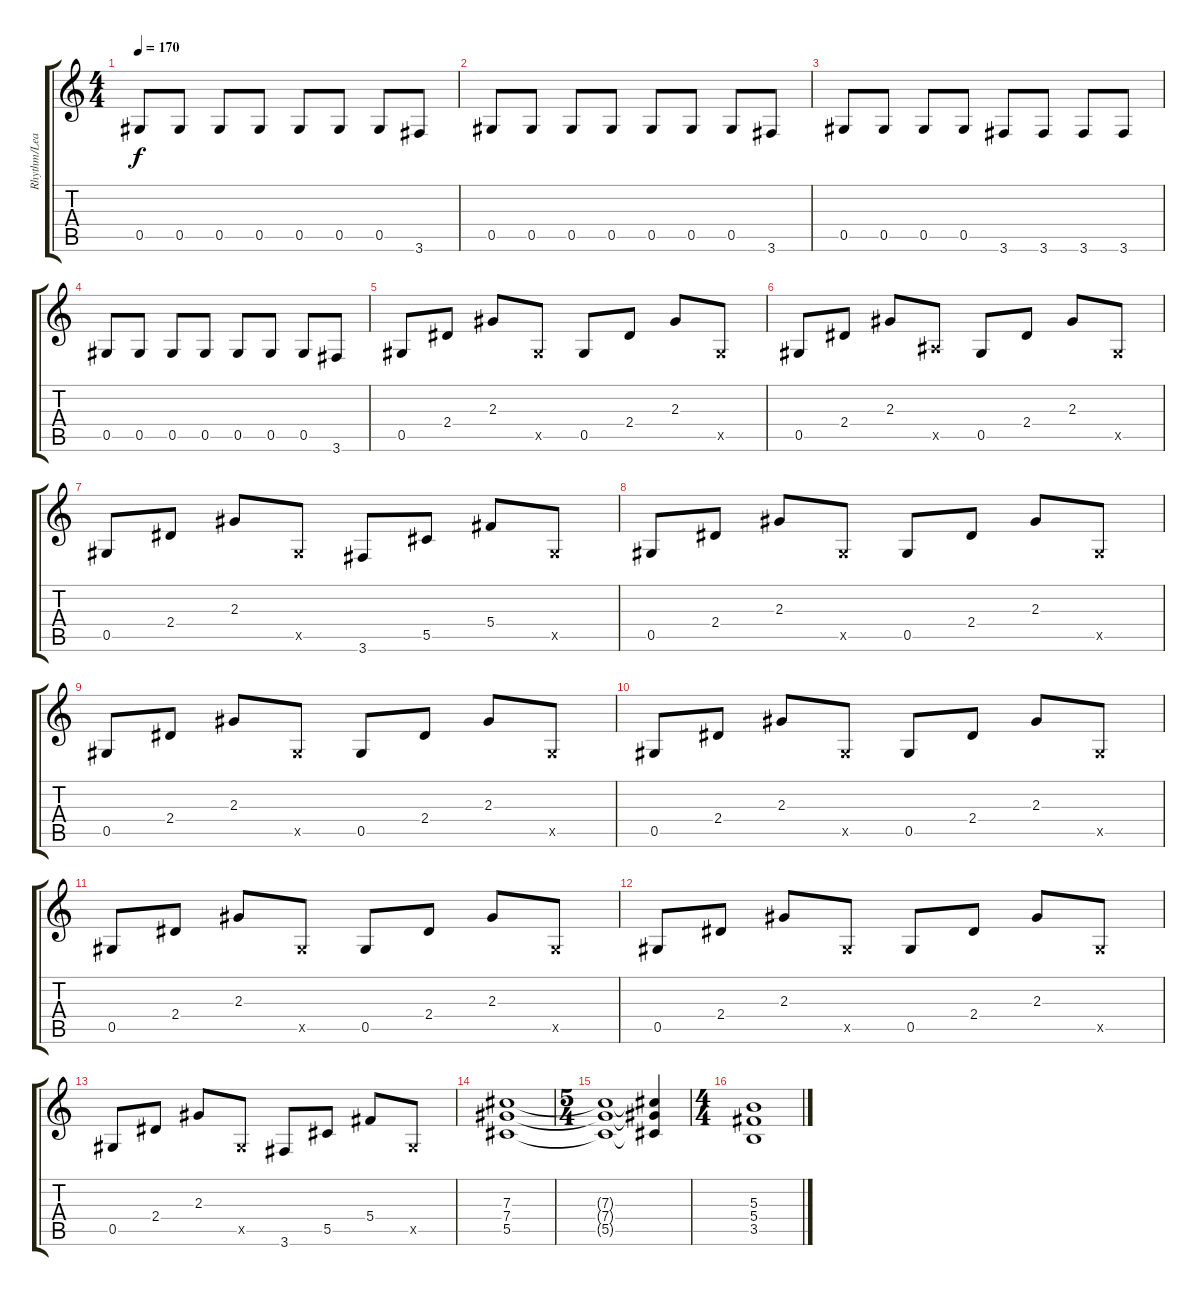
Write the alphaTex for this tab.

\track ("Rhythm/Lead Guitar - Badi Boy" "Rhythm/Lea") {instrument overdrivenguitar}
\staff {score tabs}
\tuning (Eb4 Bb3 Gb3 Db3 Ab2 Eb2) {hide}
\ts (4 4)
\tempo 170
\clef g2
\ks c
0.5.8{dy f} 0.5.8 0.5.8 0.5.8 0.5.8 0.5.8 0.5.8 3.6.8 |
0.5.8 0.5.8 0.5.8 0.5.8 0.5.8 0.5.8 0.5.8 3.6.8 |
0.5.8 0.5.8 0.5.8 0.5.8 3.6.8 3.6.8 3.6.8 3.6.8 |
0.5.8 0.5.8 0.5.8 0.5.8 0.5.8 0.5.8 0.5.8 3.6.8 |
0.5.8 2.4.8 2.3.8 0.5{x}.8 0.5.8 2.4.8 2.3.8 0.5{x}.8 |
0.5.8 2.4.8 2.3.8 2.5{x}.8 0.5.8 2.4.8 2.3.8 0.5{x}.8 |
0.5.8 2.4.8 2.3.8 0.5{x}.8 3.6.8 5.5.8 5.4.8 0.5{x}.8 |
0.5.8 2.4.8 2.3.8 0.5{x}.8 0.5.8 2.4.8 2.3.8 0.5{x}.8 |
0.5.8 2.4.8 2.3.8 0.5{x}.8 0.5.8 2.4.8 2.3.8 0.5{x}.8 |
0.5.8 2.4.8 2.3.8 0.5{x}.8 0.5.8 2.4.8 2.3.8 0.5{x}.8 |
0.5.8{volume 16} 2.4.8 2.3.8 0.5{x}.8 0.5.8 2.4.8 2.3.8 0.5{x}.8 |
0.5.8 2.4.8 2.3.8 0.5{x}.8 0.5.8 2.4.8 2.3.8 0.5{x}.8 |
0.5.8 2.4.8 2.3.8 0.5{x}.8 3.6.8 5.5.8 5.4.8 0.5{x}.8 |
(7.3 7.4 5.5).1{volume 16} |
\ts (5 4)
(7.3{t} 7.4{t} 5.5{t}).1 (7.3{t} 7.4{t} 5.5{t}).4 |
\ts (4 4)
(5.3 5.4 3.5).1
